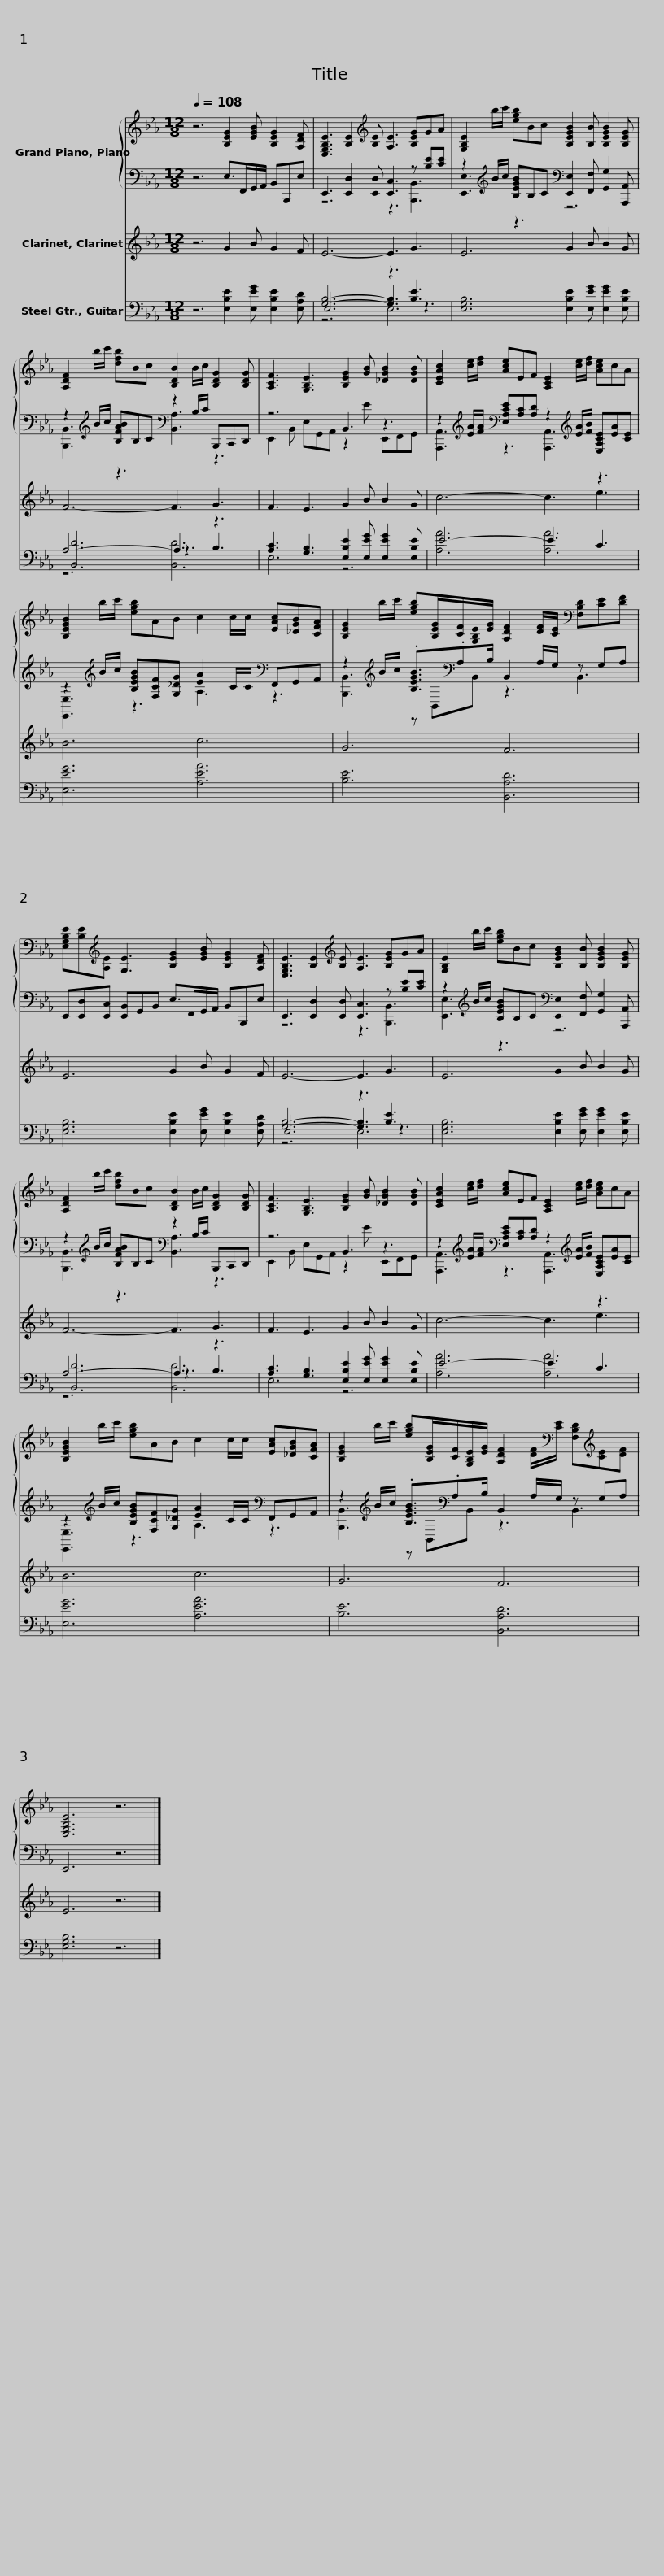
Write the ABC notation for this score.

X:1
%%score { 1 | ( 2 3 ) } 4 ( 5 6 7 )
L:1/8
Q:1/4=108
M:12/8
I:linebreak $
K:Eb
V:1 treble
V:2 bass
V:3 bass
V:4 treble
V:5 bass
V:6 bass
V:7 bass
V:1
 z6 [B,EG]2 [EGB] [B,EG]2 [A,DF] | [E,G,B,E]3 [B,E]2[K:treble] [B,E] [A,E]3 [B,EG]GA |$ [G,B,E]2 b/c'/ [egb]Bc [B,EGB]2 [B,B] [B,EGB]2 [B,EG] | [A,DF]2 b/c'/ [dfb]Bc [B,DB]2 B/c/ [B,DG]2 [B,DG] |$ [A,CF]3 [G,B,E]3 [B,EG]2 [GB] [_DGB]2 [DGB] | %5
 [CEAc]2 [ce]/[df]/ [Ace]EF [A,CE]2 [ce]/[df]/ [Ace]cA |$ [B,EGB]2 b/c'/ [egb]AB c2 c/c/ [EAc][_DGB][CFA] |$ [B,EG]2 b/c'/ [egb][B,EG]/[CF]/[G,B,E]/[EG]/ [A,DF]2 [DF]/[CE]/[K:bass] [F,B,D][CE][DF] | [E,G,B,E][B,E][K:treble][A,E] [G,E]3 [B,EG]2 [EGB] [B,EG]2 [A,DF] |$ [E,G,B,E]3 [B,E]2[K:treble] [B,E] [A,E]3 [B,EG]GA | %10
 [G,B,E]2 b/c'/ [egb]Bc [B,EGB]2 [B,B] [B,EGB]2 [B,EG] |$ [A,DF]2 b/c'/ [dfb]Bc [B,DB]2 B/c/ [B,DG]2 [B,DG] | [A,CF]3 [G,B,E]3 [B,EG]2 [GB] [_DGB]2 [DGB] |$ [CEAc]2 [ce]/[df]/ [Ace]EF [A,CE]2 [ce]/[df]/ [Ace]cA | [B,EGB]2 b/c'/ [egb]AB c2 c/c/ [EAc][_DGB][CFA] |$ %15
 [B,EG]2 b/c'/ [egb][B,EG]/[CF]/[G,B,E]/[EG]/ [A,DF]2 [DF]/[K:bass][CE]/ [F,B,D][K:treble][CE][DF] | [E,G,B,E]6 z6 |] %17
V:2
 z6 E,>F,,G,,/A,,/ B,,B,,,E, | E,,3 [E,,D,]2 [E,,D,] [E,,C,]3 z [B,E][CE] |$ z2[K:treble] B/c/ [B,EGB]B,C[K:bass] [E,,E,]2 [F,,F,] [G,,G,]2 [A,,,A,,] | z2[K:treble] B/c/ [B,FAB]B,C[K:bass] z2 B,/C/ B,,,C,,D,, |$ z6 B,,3 z3 | %5
 z2[K:treble] [EA]/[FA]/[K:bass] [E,A,CE][A,C][A,D] z2[K:treble] [EA]/[FB]/ [E,A,CE][EA][CE] |$ z2[K:treble] B/c/ [B,EGB][F,CF][G,_DG] [EA]2 C/C/[K:bass] F,,G,,A,, |$ z2[K:treble] B/c/ .[B,EGB]3/2[K:bass].A,B,/ B,,2 A,/G,/ z G,A, | E,,[E,,D,][E,,C,] [E,,B,,]G,,B,, E,>F,,G,,/A,,/ B,,B,,,E, |$ E,,3 [E,,D,]2 [E,,D,] [E,,C,]3 z [B,E][CE] | %10
 z2[K:treble] B/c/ [B,EGB]B,C[K:bass] [E,,E,]2 [F,,F,] [G,,G,]2 [A,,,A,,] |$ z2[K:treble] B/c/ [B,FAB]B,C[K:bass] z2 B,/C/ B,,,C,,D,, | z6 B,,3 z3 |$ z2[K:treble] [EA]/[FA]/[K:bass] [E,A,CE][A,C][A,D] z2[K:treble] [EA]/[FB]/ [E,A,CE][EA][CE] | z2[K:treble] B/c/ [B,EGB][F,CF][G,_DG] [EA]2 C/C/[K:bass] F,,G,,A,, |$ %15
 z2[K:treble] B/c/ .[B,EGB]3/2[K:bass].A,B,/ B,,2 A,/G,/ z G,A, | E,,6 z6 |] %17
V:3
 x12 | z6 z3 [B,,,B,,]3 |$ [E,,E,]3[K:treble] z3[K:bass] z6 | [B,,,B,,]3[K:treble] z3[K:bass] [B,,A,]3 z3 |$ E,,2 B,, E,G,,A,, z2 E E,,F,,G,, | %5
 [A,,,A,,]3[K:treble][K:bass] z3 [A,,,A,,]3[K:treble] z3 |$ [E,,E,]3[K:treble] z3 A,3[K:bass] z3 |$ [B,,,B,,]3[K:treble] z[K:bass] B,,B,, z3 B,,3 | x12 |$ z6 z3 [B,,,B,,]3 | %10
 [E,,E,]3[K:treble] z3[K:bass] z6 |$ [B,,,B,,]3[K:treble] z3[K:bass] [B,,A,]3 z3 | E,,2 B,, E,G,,A,, z2 E E,,F,,G,, |$ [A,,,A,,]3[K:treble][K:bass] z3 [A,,,A,,]3[K:treble] z3 | [E,,E,]3[K:treble] z3 A,3[K:bass] z3 |$ %15
 [B,,,B,,]3[K:treble] z[K:bass] B,,B,, z3 B,,3 | x12 |] %17
V:4
 z6 G2 B G2 F | E6- E3 G3 |$ E6 G2 B B2 G | F6- F3 G3 |$ F3 E3 G2 B B2 G | %5
 c6- c3 e3 |$ B6 c6 |$ G6 F6 | E6 G2 B G2 F |$ E6- E3 G3 | %10
 E6 G2 B B2 G |$ F6- F3 G3 | F3 E3 G2 B B2 G |$ c6- c3 e3 | B6 c6 |$ %15
 G6 F6 | E6 z6 |] %17
V:5
 z6 [E,B,E]2 [E,EG] [E,B,E]2 [E,A,D] | E,6 z3 [B,E]3 |$ [E,G,B,]6 [E,B,E]2 [E,EG] [E,EG]2 [E,B,E] | A,6- A,3 z3 |$ [A,C]3 [G,B,]3 [E,B,E]2 [E,EG] [E,EG]2 [E,B,E] | %5
 E6- E3 C3 |$ [E,EG]6 [A,EA]6 |$ [B,E]6 [B,,A,D]6 | [E,G,B,]6 [E,B,E]2 [E,EG] [E,B,E]2 [E,A,D] |$ E,6 z3 [B,E]3 | %10
 [E,G,B,]6 [E,B,E]2 [E,EG] [E,EG]2 [E,B,E] |$ A,6- A,3 z3 | [A,C]3 [G,B,]3 [E,B,E]2 [E,EG] [E,EG]2 [E,B,E] |$ E6- E3 C3 | [E,EG]6 [A,EA]6 |$ %15
 [B,E]6 [B,,A,D]6 | [E,G,B,]6 z6 |] %17
V:6
 x12 | [G,B,]6- [G,B,]3 z3 |$ x12 | [B,,D]6 z3 B,3 |$ E,6 z6 | %5
 [A,A]6 [A,A]6 |$ x12 |$ x12 | x12 |$ [G,B,]6- [G,B,]3 z3 | %10
 x12 |$ [B,,D]6 z3 B,3 | E,6 z6 |$ [A,A]6 [A,A]6 | x12 |$ %15
 x12 | x12 |] %17
V:7
 x12 | z6 E,6 |$ x12 | z6 [B,,D]6 |$ x12 | %5
 x12 |$ x12 |$ x12 | x12 |$ z6 E,6 | %10
 x12 |$ z6 [B,,D]6 | x12 |$ x12 | x12 |$ %15
 x12 | x12 |] %17
